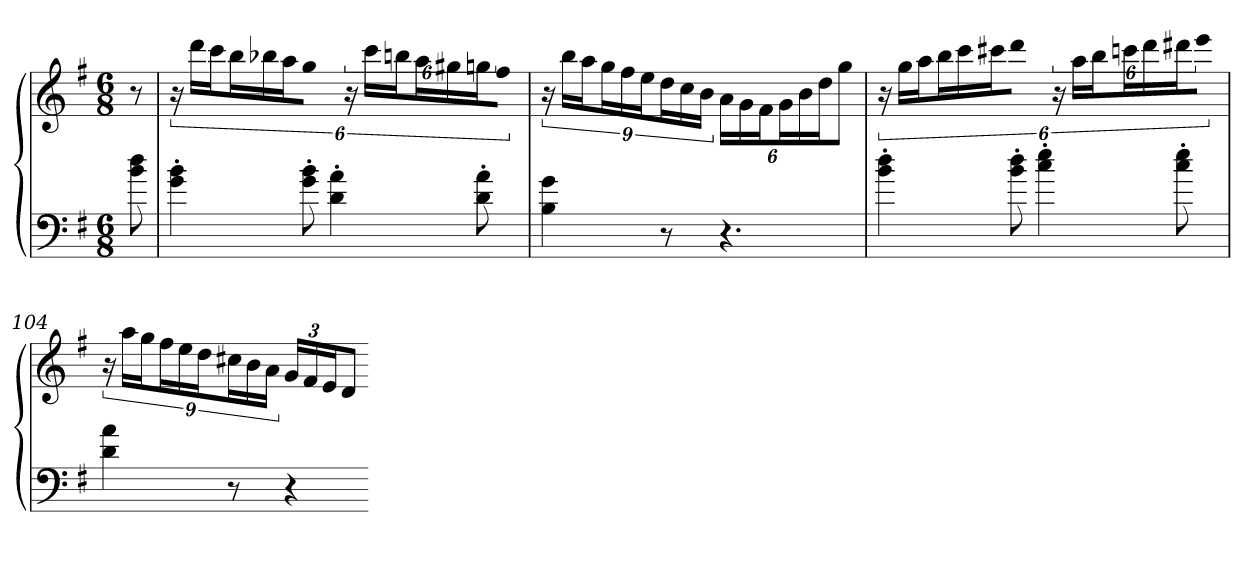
**kern	**kern
*part1	*part1
*staff2	*staff1
*clefF4	*clefG2
*k[f#]	*k[f#]
*G:	*G:
*M6/8	*M6/8
=	=
8b 8dd	8r
=101	=101
4g' 4b'	24r
.	24dddLL
.	24cccJ
.	24bbL
.	24bb-X
.	24aaJ
8g' 8b'	8ggJ
4d' 4a'	24r
.	24cccLL
.	24bbnJ
.	24aaL
.	24gg#X
.	24ggnJ
8d' 8a'	8ff#J
=102	=102
4B 4g	24r
.	24bbLL
.	24aaJ
.	24ggL
.	24ff#
.	24eeJ
8r	24ddL
.	24cc
.	24bJJ
4.r	24aLL
.	24g
.	24f#J
.	24gL
.	24b
.	24ddJ
.	8ggJ
=103	=103
4b' 4dd'	24r
.	24ggLL
.	24aaJ
.	24bbL
.	24ccc
.	24ccc#XJ
8b' 8dd'	8dddJ
4cc' 4ee'	24r
.	24aaLL
.	24bbJ
.	24cccnL
.	24ddd
.	24ddd#XJ
8cc' 8ee'	8eeeJ
=104	=104
4d 4a	24r
.	24aaLL
.	24ggJ
.	24ff#L
.	24ee
.	24ddJ
8r	24cc#XL
.	24b
.	24aJJ
4r	24gLL
.	24f#
.	24eJ
.	8dJ
=-	=-
*-	*-
